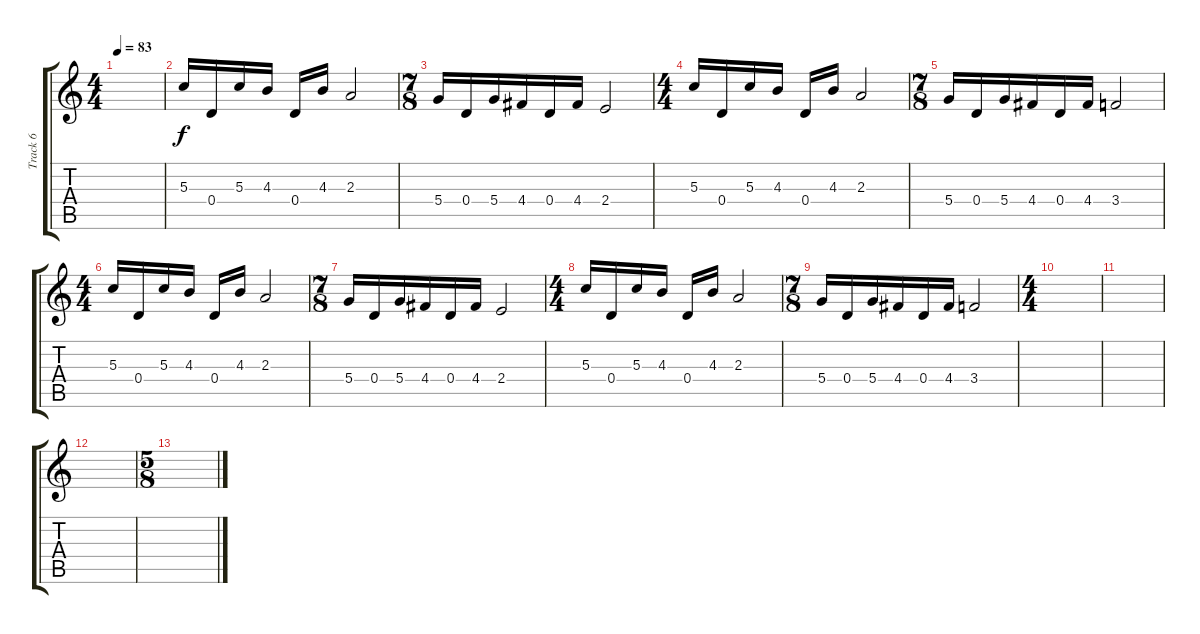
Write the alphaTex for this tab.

\track ("Track 6" "Track 6") {instrument acousticguitarsteel}
\staff {score tabs}
\tuning (E4 B3 G3 D3 A2 E2) {hide}
\ts (4 4)
\tempo 83
\clef g2
\ks c
|
5.3.16 0.4.16 5.3.16 4.3.16 0.4.16 4.3.16 2.3.2 |
\ts (7 8)
5.4.16 0.4.16 5.4.16 4.4.16 0.4.16 4.4.16 2.4.2 |
\ts (4 4)
5.3.16 0.4.16 5.3.16 4.3.16 0.4.16 4.3.16 2.3.2 |
\ts (7 8)
5.4.16 0.4.16 5.4.16 4.4.16 0.4.16 4.4.16 3.4.2 |
\ts (4 4)
5.3.16 0.4.16 5.3.16 4.3.16 0.4.16 4.3.16 2.3.2 |
\ts (7 8)
5.4.16 0.4.16 5.4.16 4.4.16 0.4.16 4.4.16 2.4.2 |
\ts (4 4)
5.3.16 0.4.16 5.3.16 4.3.16 0.4.16 4.3.16 2.3.2 |
\ts (7 8)
5.4.16 0.4.16 5.4.16 4.4.16 0.4.16 4.4.16 3.4.2 |
\ts (4 4)
|
|
|
\ts (5 8)
